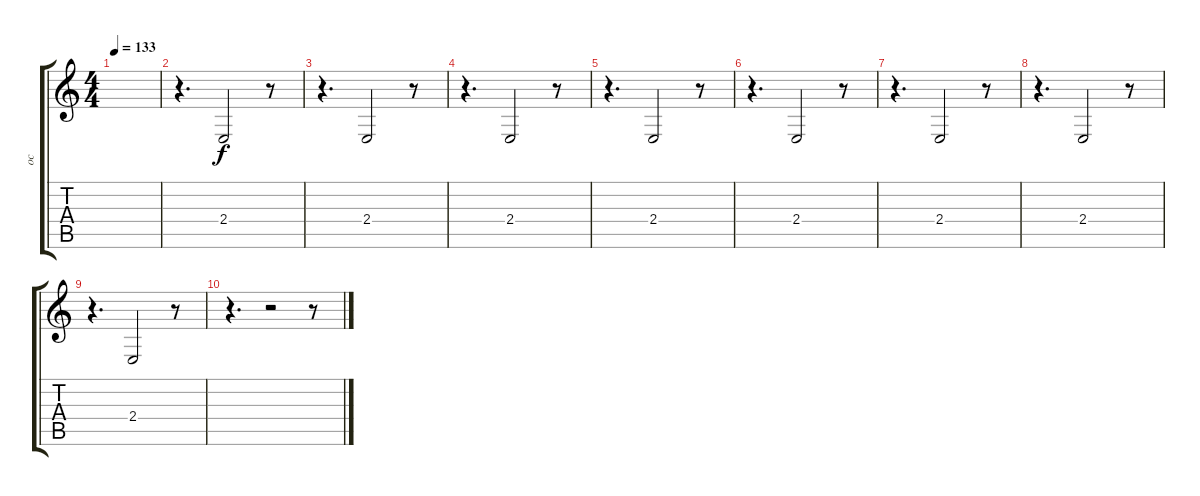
\track ("oc" "oc") {instrument ocarina}
\staff {score tabs}
\tuning (E4 B3 G3 D3 A2 E2) {hide}
\ts (4 4)
\tempo 133
\clef g2
\ks c
|
r.4{d} 2.4.2 r.8 |
r.4{d} 2.4.2 r.8 |
r.4{d} 2.4.2 r.8 |
r.4{d} 2.4.2 r.8 |
r.4{d} 2.4.2 r.8 |
r.4{d} 2.4.2 r.8 |
r.4{d} 2.4.2 r.8 |
r.4{d} 2.4.2 r.8 |
r.4{d} r.2 r.8
